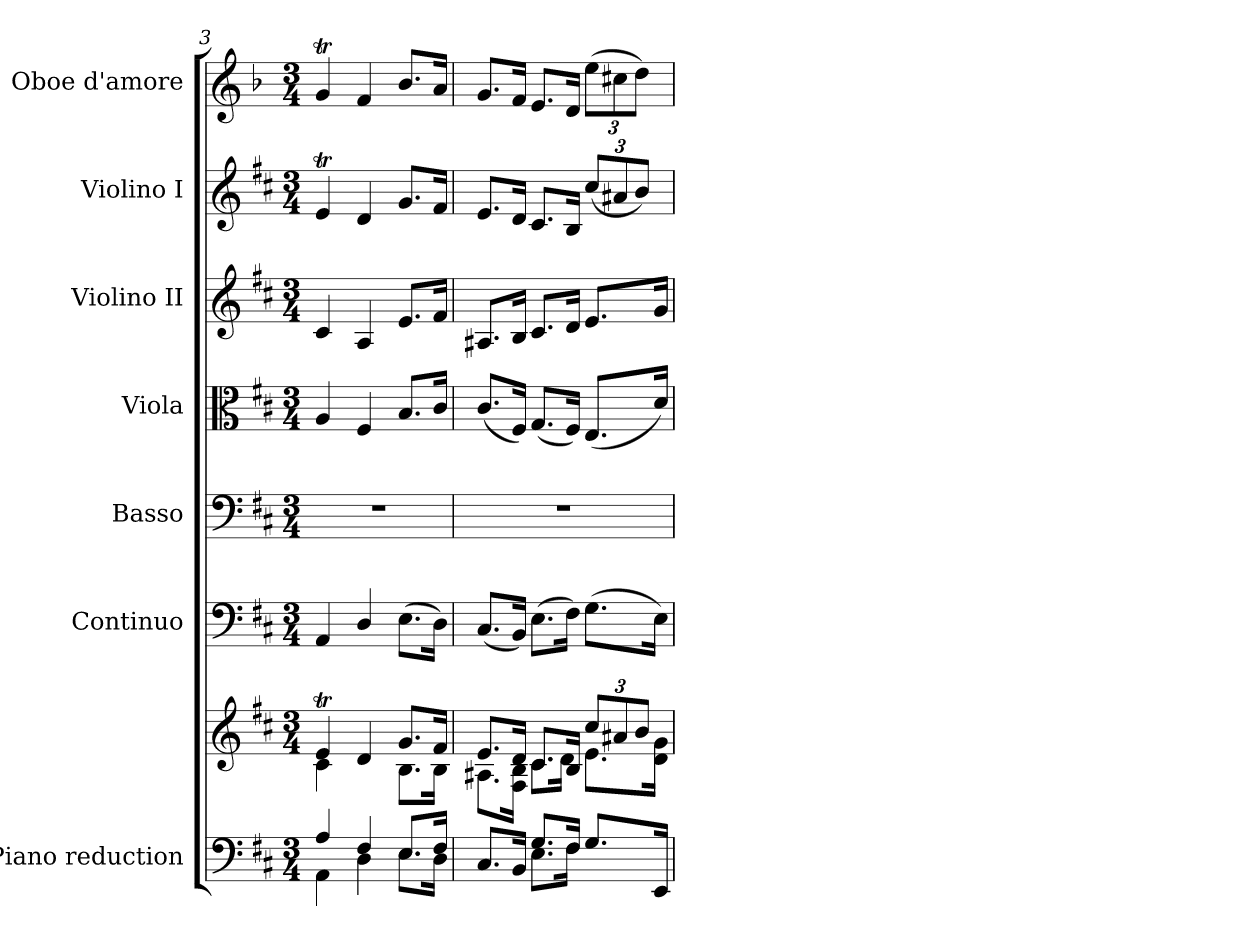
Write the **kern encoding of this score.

**kern	**kern	**kern	**kern	**kern	**kern	**kern	**kern
*part7	*part7	*part6	*part5	*part4	*part3	*part2	*part1
*staff8	*staff7	*staff6	*staff5	*staff4	*staff3	*staff2	*staff1
*I"Piano reduction	*	*I"Continuo	*I"Basso	*I"Viola	*I"Violino II	*I"Violino I	*I"Oboe d'amore
*I'Pno	*	*	*	*	*	*	*I'Ob
*clefF4	*clefG2	*clefF4	*clefF4	*clefC3	*clefG2	*clefG2	*clefG2
*	*	*	*	*	*	*	*ITrd2c3
*k[f#c#]	*k[f#c#]	*k[f#c#]	*k[f#c#]	*k[f#c#]	*k[f#c#]	*k[f#c#]	*k[f#c#]
*M3/4	*M3/4	*M3/4	*M3/4	*M3/4	*M3/4	*M3/4	*M3/4
=3	=3	=3	=3	=3	=3	=3	=3
*^	*^	*	*	*	*	*	*
4A/	4AA\	4eT/	4c#\	4AA/	2.r	4A/	4c#/	4eT/	4eT/
4F#/	4D\	4d/	4ryy	4D/	.	4F#/	4A/	4d/	4d/
8.E/L	8.E\L	8.g/L	8.B\L	(8.E\L	.	8.B/L	8.e/L	8.g/L	8.g/L
16F#/Jk	16D\Jk	16f#/Jk	16B\Jk	16D\Jk)	.	16c#/Jk	16f#/Jk	16f#/Jk	16f#/Jk
=4	=4	=4	=4	=4	=4	=4	=4	=4	=4
8.C#/L	4ryy	8.e/L	8.A#X\L	(8.C#/L	2.r	(8.c#/L	8.A#X/L	8.e/L	8.e/L
16BB/Jk	.	16d/Jk	16F#\ 16B\Jk	16BB/Jk)	.	16F#/Jk)	16B/Jk	16d/Jk	16d/Jk
8.G/L	8.E\L	8.c#/L	8.c#\L	(8.E\L	.	(8.G/L	8.c#/L	8.c#/L	8.c#/L
16F#/Jk	16F#\Jk	16B/Jk	16d\Jk	16F#\Jk)	.	16F#/Jk)	16d/Jk	16B/Jk	16B/Jk
*	*	*Xbrackettup	*	*	*	*	*	*Xbrackettup	*Xbrackettup
8.G/L	4ryy	12cc#/L	8.e\L	(8.G\L	.	(8.E/L	8.e/L	(12cc#/L	(12cc#\L
.	.	12a#X/	.	.	.	.	.	12a#X/	12a#X\
.	.	12b/J	.	.	.	.	.	12b/J)	12b\J)
16EE/Jk	.	.	16d\ 16g\Jk	16E\Jk)	.	16d/Jk)	16g/Jk	.	.
*v	*v	*	*	*	*	*	*	*	*
*	*v	*v	*	*	*	*	*	*
=	=	=	=	=	=	=	=
*-	*-	*-	*-	*-	*-	*-	*-
